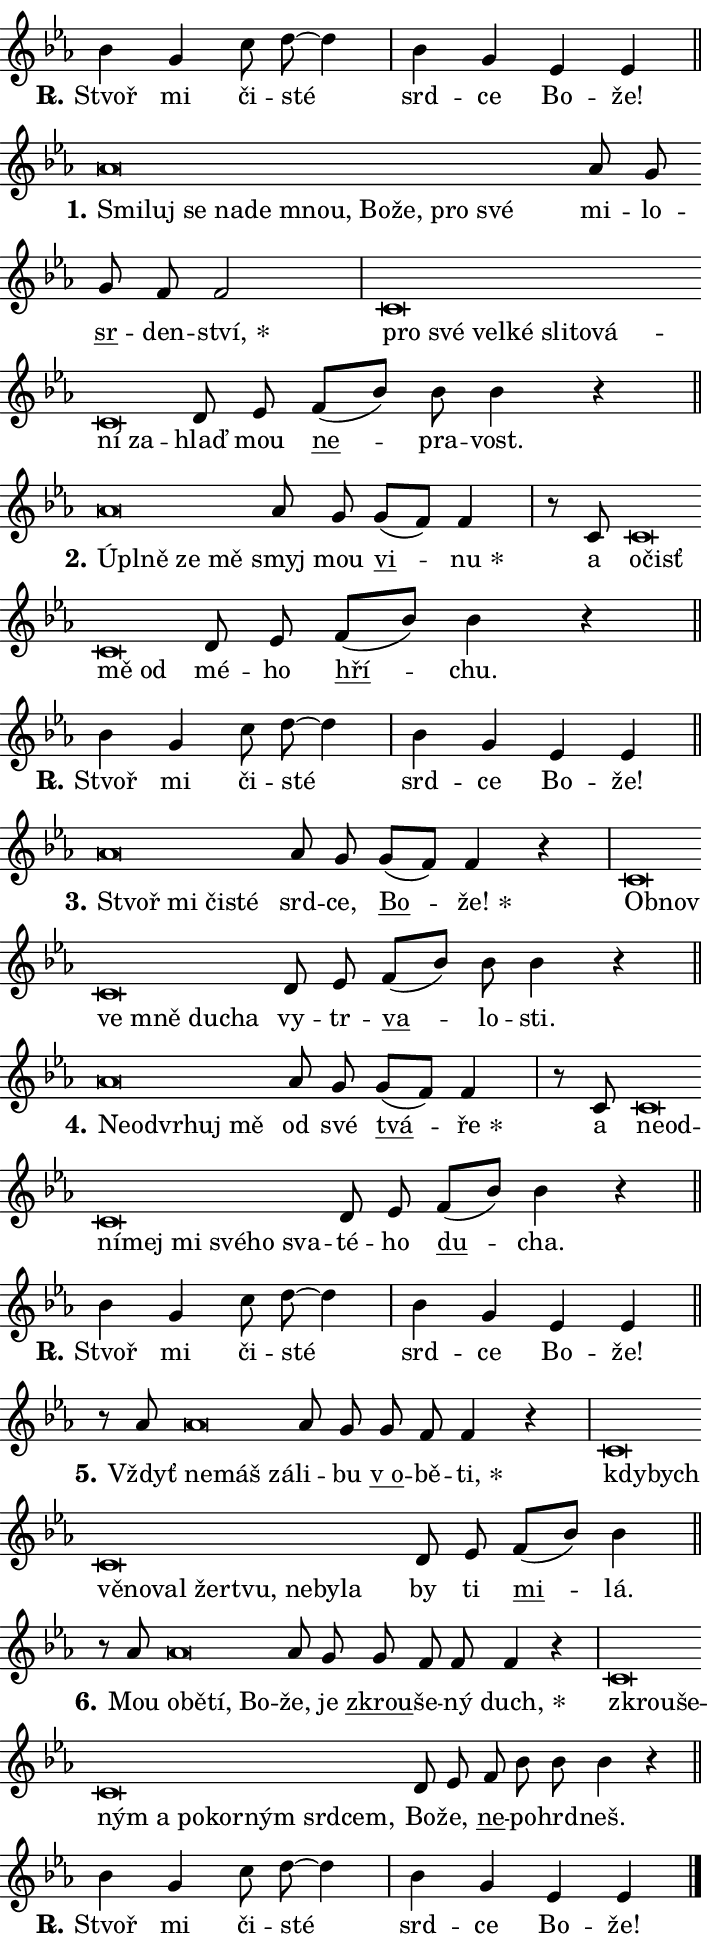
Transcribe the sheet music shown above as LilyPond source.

\version "2.24.0"
\header { tagline = "" }
\paper {
  indent = 0\cm
  top-margin = 0\cm
  right-margin = 0.13\cm % to fit lyric hyphens
  bottom-margin = 0\cm
  left-margin = 0\cm
  paper-width = 12\cm
  page-breaking = #ly:one-page-breaking
  system-system-spacing.basic-distance = #11
  score-system-spacing.basic-distance = #11
  ragged-last = ##f
}


%% Author: Thomas Morley
%% https://lists.gnu.org/archive/html/lilypond-user/2020-05/msg00002.html
#(define (line-position grob)
"Returns position of @var[grob} in current system:
   @code{'start}, if at first time-step
   @code{'end}, if at last time-step
   @code{'middle} otherwise
"
  (let* ((col (ly:item-get-column grob))
         (ln (ly:grob-object col 'left-neighbor))
         (rn (ly:grob-object col 'right-neighbor))
         (col-to-check-left (if (ly:grob? ln) ln col))
         (col-to-check-right (if (ly:grob? rn) rn col))
         (break-dir-left
           (and
             (ly:grob-property col-to-check-left 'non-musical #f)
             (ly:item-break-dir col-to-check-left)))
         (break-dir-right
           (and
             (ly:grob-property col-to-check-right 'non-musical #f)
             (ly:item-break-dir col-to-check-right))))
        (cond ((eqv? 1 break-dir-left) 'start)
              ((eqv? -1 break-dir-right) 'end)
              (else 'middle))))

#(define (tranparent-at-line-position vctor)
  (lambda (grob)
  "Relying on @code{line-position} select the relevant enry from @var{vctor}.
Used to determine transparency,"
    (case (line-position grob)
      ((end) (not (vector-ref vctor 0)))
      ((middle) (not (vector-ref vctor 1)))
      ((start) (not (vector-ref vctor 2))))))

noteHeadBreakVisibility =
#(define-music-function (break-visibility)(vector?)
"Makes @code{NoteHead}s transparent relying on @var{break-visibility}"
#{
  \override NoteHead.transparent =
    #(tranparent-at-line-position break-visibility)
#})

#(define delete-ledgers-for-transparent-note-heads
  (lambda (grob)
    "Reads whether a @code{NoteHead} is transparent.
If so this @code{NoteHead} is removed from @code{'note-heads} from
@var{grob}, which is supposed to be @code{LedgerLineSpanner}.
As a result ledgers are not printed for this @code{NoteHead}"
    (let* ((nhds-array (ly:grob-object grob 'note-heads))
           (nhds-list
             (if (ly:grob-array? nhds-array)
                 (ly:grob-array->list nhds-array)
                 '()))
           ;; Relies on the transparent-property being done before
           ;; Staff.LedgerLineSpanner.after-line-breaking is executed.
           ;; This is fragile ...
           (to-keep
             (remove
               (lambda (nhd)
                 (ly:grob-property nhd 'transparent #f))
               nhds-list)))
      ;; TODO find a better method to iterate over grob-arrays, similiar
      ;; to filter/remove etc for lists
      ;; For now rebuilt from scratch
      (set! (ly:grob-object grob 'note-heads)  '())
      (for-each
        (lambda (nhd)
          (ly:pointer-group-interface::add-grob grob 'note-heads nhd))
        to-keep))))

squashNotes = {
  \override NoteHead.X-extent = #'(-0.2 . 0.2)
  \override NoteHead.Y-extent = #'(-0.75 . 0)
  \override NoteHead.stencil =
    #(lambda (grob)
       (let ((pos (ly:grob-property grob 'staff-position)))
         (begin
           (if (< pos -7) (display "ERROR: Lower brevis then expected\n") (display ""))
           (if (<= pos -6) ly:text-interface::print ly:note-head::print))))
}
unSquashNotes = {
  \revert NoteHead.X-extent
  \revert NoteHead.Y-extent
  \revert NoteHead.stencil
}

hideNotes = \noteHeadBreakVisibility #begin-of-line-visible
unHideNotes = \noteHeadBreakVisibility #all-visible

% work-around for resetting accidentals
% https://lilypond.org/doc/v2.23/Documentation/notation/displaying-rhythms#unmetered-music
cadenzaMeasure = {
  \cadenzaOff
  \partial 1024 s1024
  \cadenzaOn
}

#(define-markup-command (accent layout props text) (markup?)
  "Underline accented syllable"
  (interpret-markup layout props
    #{\markup \override #'(offset . 4.3) \underline { #text }#}))

responsum = \markup \concat {
  "R" \hspace #-1.05 \path #0.1 #'((moveto 0 0.07) (lineto 0.9 0.8)) \hspace #0.05 "."
}

spaceSize = #0.6828661417322834 % exact space size for TeX Gyre Schola

\layout {
  \context {
    \Staff
    \remove "Time_signature_engraver"
    \override LedgerLineSpanner.after-line-breaking = #delete-ledgers-for-transparent-note-heads
  }
  \context {
    \Lyrics {
      \override LyricSpace.minimum-distance = \spaceSize
      \override LyricText.font-name = #"TeX Gyre Schola"
      \override LyricText.font-size = 1
      \override StanzaNumber.font-name = #"TeX Gyre Schola Bold"
      \override StanzaNumber.font-size = 1
    }
  }
  \context {
    \Score 
    \override NoteHead.text =
      #(lambda (grob) 
        (let ((pos (ly:grob-property grob 'staff-position)))
          #{\markup {
            \combine
              \halign #-0.55 \raise #(if (= pos -6) 0 0.5) \override #'(thickness . 2) \draw-line #'(3.2 . 0)
              \musicglyph "noteheads.sM1"
          }#}))
  }
}

% magnetic-lyrics.ily
%
%   written by
%     Jean Abou Samra <jean@abou-samra.fr>
%     Werner Lemberg <wl@gnu.org>
%
%   adapted by
%     Jiri Hon <jiri.hon@gmail.com>
%
% Version 2022-Apr-15

% https://www.mail-archive.com/lilypond-user@gnu.org/msg149350.html

#(define (Left_hyphen_pointer_engraver context)
   "Collect syllable-hyphen-syllable occurrences in lyrics and store
them in properties.  This engraver only looks to the left.  For
example, if the lyrics input is @code{foo -- bar}, it does the
following.

@itemize @bullet
@item
Set the @code{text} property of the @code{LyricHyphen} grob between
@q{foo} and @q{bar} to @code{foo}.

@item
Set the @code{left-hyphen} property of the @code{LyricText} grob with
text @q{foo} to the @code{LyricHyphen} grob between @q{foo} and
@q{bar}.
@end itemize

Use this auxiliary engraver in combination with the
@code{lyric-@/text::@/apply-@/magnetic-@/offset!} hook."
   (let ((hyphen #f)
         (text #f))
     (make-engraver
      (acknowledgers
       ((lyric-syllable-interface engraver grob source-engraver)
        (set! text grob)))
      (end-acknowledgers
       ((lyric-hyphen-interface engraver grob source-engraver)
        ;(when (not (grob::has-interface grob 'lyric-space-interface))
          (set! hyphen grob)));)
      ((stop-translation-timestep engraver)
       (when (and text hyphen)
         (ly:grob-set-object! text 'left-hyphen hyphen))
       (set! text #f)
       (set! hyphen #f)))))

#(define (lyric-text::apply-magnetic-offset! grob)
   "If the space between two syllables is less than the value in
property @code{LyricText@/.details@/.squash-threshold}, move the right
syllable to the left so that it gets concatenated with the left
syllable.

Use this function as a hook for
@code{LyricText@/.after-@/line-@/breaking} if the
@code{Left_@/hyphen_@/pointer_@/engraver} is active."
   (let ((hyphen (ly:grob-object grob 'left-hyphen #f)))
     (when hyphen
       (let ((left-text (ly:spanner-bound hyphen LEFT)))
         (when (grob::has-interface left-text 'lyric-syllable-interface)
           (let* ((common (ly:grob-common-refpoint grob left-text X))
                  (this-x-ext (ly:grob-extent grob common X))
                  (left-x-ext
                   (begin
                     ;; Trigger magnetism for left-text.
                     (ly:grob-property left-text 'after-line-breaking)
                     (ly:grob-extent left-text common X)))
                  ;; `delta` is the gap width between two syllables.
                  (delta (- (interval-start this-x-ext)
                            (interval-end left-x-ext)))
                  (details (ly:grob-property grob 'details))
                  (threshold (assoc-get 'squash-threshold details 0.2)))
             (when (< delta threshold)
               (let* (;; We have to manipulate the input text so that
                      ;; ligatures crossing syllable boundaries are not
                      ;; disabled.  For languages based on the Latin
                      ;; script this is essentially a beautification.
                      ;; However, for non-Western scripts it can be a
                      ;; necessity.
                      (lt (ly:grob-property left-text 'text))
                      (rt (ly:grob-property grob 'text))
                      (is-space (grob::has-interface hyphen 'lyric-space-interface))
                      (space (if is-space " " ""))
                      (extra-delta (if is-space spaceSize 0))
                      ;; Append new syllable.
                      (ltrt-space (if (and (string? lt) (string? rt))
                                (string-append lt space rt)
                                (make-concat-markup (list lt space rt))))
                      ;; Right-align `ltrt` to the right side.
                      (ltrt-space-markup (grob-interpret-markup
                               grob
                               (make-translate-markup
                                (cons (interval-length this-x-ext) 0)
                                (make-right-align-markup ltrt-space)))))
                 (begin
                   ;; Don't print `left-text`.
                   (ly:grob-set-property! left-text 'stencil #f)
                   ;; Set text and stencil (which holds all collected
                   ;; syllables so far) and shift it to the left.
                   (ly:grob-set-property! grob 'text ltrt-space)
                   (ly:grob-set-property! grob 'stencil ltrt-space-markup)
                   (ly:grob-translate-axis! grob (- (- delta extra-delta)) X))))))))))


#(define (lyric-hyphen::displace-bounds-first grob)
   ;; Make very sure this callback isn't triggered too early.
   (let ((left (ly:spanner-bound grob LEFT))
         (right (ly:spanner-bound grob RIGHT)))
     (ly:grob-property left 'after-line-breaking)
     (ly:grob-property right 'after-line-breaking)
     (ly:lyric-hyphen::print grob)))

squashThreshold = #0.4

\layout {
  \context {
    \Lyrics
    \consists #Left_hyphen_pointer_engraver
    \override LyricText.after-line-breaking =
      #lyric-text::apply-magnetic-offset!
    \override LyricHyphen.stencil = #lyric-hyphen::displace-bounds-first
    \override LyricText.details.squash-threshold = \squashThreshold
    \override LyricHyphen.minimum-distance = 0
    \override LyricHyphen.minimum-length = \squashThreshold
  }
}

squashText = \override LyricText.details.squash-threshold = 9999
unSquashText = \override LyricText.details.squash-threshold = \squashThreshold

leftText = \override LyricText.self-alignment-X = #LEFT
unLeftText = \revert LyricText.self-alignment-X

starOffset = #(lambda (grob) 
                (let ((x_offset (ly:self-alignment-interface::aligned-on-x-parent grob)))
                  (if (= x_offset 0) 0 (+ x_offset 1.2))))

star = #(define-music-function (syllable)(string?)
"Append star separator at the end of a syllable"
#{
  \once \override LyricText.X-offset = #starOffset
  \lyricmode { \markup {
    #syllable
    \override #'((font-name . "TeX Gyre Schola Bold")) \hspace #0.2 \lower #0.65 \larger "*"
  } }
#})

starAccent = #(define-music-function (syllable)(string?)
"Append star separator at the end of a syllable and make accent"
#{
  \once \override LyricText.X-offset = #starOffset
  \lyricmode { \markup {
    \accent #syllable
    \override #'((font-name . "TeX Gyre Schola Bold")) \hspace #0.2 \lower #0.65 \larger "*"
  } }
#})

breath = #(define-music-function (syllable)(string?)
"Append breathing indicator at the end of a syllable"
#{
  \lyricmode { \markup { #syllable "+" } }
#})

optionalBreath = #(define-music-function (syllable)(string?)
"Append optional breathing indicator at the end of a syllable"
#{
  \lyricmode { \markup { #syllable "(+)" } }
#})


\score {
    <<
        \new Voice = "melody" { \cadenzaOn \key es \major \relative { bes'4 g c8 d8~ 4 \cadenzaMeasure \bar "|" bes4 g \bar "" es es \cadenzaMeasure \bar "||" \break } }
        \new Lyrics \lyricsto "melody" { \lyricmode { \set stanza = \responsum
Stvoř mi či -- sté srd -- ce Bo -- že! } }
    >>
    \layout {}
}

\score {
    <<
        \new Voice = "melody" { \cadenzaOn \key es \major \relative { \squashNotes as'\breve*1/16 \hideNotes \breve*1/16 \bar "" \breve*1/16 \bar "" \breve*1/16 \bar "" \breve*1/16 \bar "" \breve*1/16 \bar "" \breve*1/16 \bar "" \breve*1/16 \bar "" \breve*1/16 \breve*1/16 \bar "" \unHideNotes \unSquashNotes as8 g \bar "" g f f2 \cadenzaMeasure \bar "|" \squashNotes c\breve*1/16 \hideNotes \breve*1/16 \bar "" \breve*1/16 \bar "" \breve*1/16 \bar "" \breve*1/16 \bar "" \breve*1/16 \bar "" \breve*1/16 \bar "" \breve*1/16 \breve*1/16 \bar "" \unHideNotes \unSquashNotes d8 es \bar "" f[( bes)] bes bes4 r \cadenzaMeasure \bar "||" \break } }
        \new Lyrics \lyricsto "melody" { \lyricmode { \set stanza = "1."
\leftText Smi -- \squashText luj se na -- de mnou, Bo -- že, pro své \unLeftText \unSquashText mi -- lo -- \markup \accent sr -- den -- \star ství, \leftText pro \squashText své vel -- ké sli -- to -- vá -- ní za -- \unLeftText \unSquashText hlaď mou \markup \accent ne -- pra -- vost. } }
    >>
    \layout {}
}

\score {
    <<
        \new Voice = "melody" { \cadenzaOn \key es \major \relative { \squashNotes as'\breve*1/16 \hideNotes \breve*1/16 \bar "" \breve*1/16 \breve*1/16 \bar "" \unHideNotes \unSquashNotes as8 g \bar "" g[( f)] f4 \cadenzaMeasure \bar "|" r8 c \squashNotes c\breve*1/16 \hideNotes \breve*1/16 \bar "" \breve*1/16 \breve*1/16 \bar "" \unHideNotes \unSquashNotes d8 es \bar "" f[( bes)] bes4 r \cadenzaMeasure \bar "||" \break } }
        \new Lyrics \lyricsto "melody" { \lyricmode { \set stanza = "2."
\leftText Úpl -- \squashText ně ze mě \unLeftText \unSquashText smyj mou \markup \accent vi -- \star nu a \leftText o -- \squashText čisť mě od \unLeftText \unSquashText mé -- ho \markup \accent hří -- chu. } }
    >>
    \layout {}
}

\score {
    <<
        \new Voice = "melody" { \cadenzaOn \key es \major \relative { bes'4 g c8 d8~ 4 \cadenzaMeasure \bar "|" bes4 g \bar "" es es \cadenzaMeasure \bar "||" \break } }
        \new Lyrics \lyricsto "melody" { \lyricmode { \set stanza = \responsum
Stvoř mi či -- sté srd -- ce Bo -- že! } }
    >>
    \layout {}
}

\score {
    <<
        \new Voice = "melody" { \cadenzaOn \key es \major \relative { \squashNotes as'\breve*1/16 \hideNotes \breve*1/16 \bar "" \breve*1/16 \breve*1/16 \bar "" \unHideNotes \unSquashNotes as8 g \bar "" g[( f)] f4 r \cadenzaMeasure \bar "|" \squashNotes c\breve*1/16 \hideNotes \breve*1/16 \bar "" \breve*1/16 \bar "" \breve*1/16 \bar "" \breve*1/16 \breve*1/16 \bar "" \unHideNotes \unSquashNotes d8 es \bar "" f[( bes)] bes bes4 r \cadenzaMeasure \bar "||" \break } }
        \new Lyrics \lyricsto "melody" { \lyricmode { \set stanza = "3."
\leftText Stvoř \squashText mi či -- sté \unLeftText \unSquashText srd -- ce, \markup \accent Bo -- \star že! \leftText Ob -- \squashText nov ve mně du -- cha \unLeftText \unSquashText vy -- tr -- \markup \accent va -- lo -- sti. } }
    >>
    \layout {}
}

\score {
    <<
        \new Voice = "melody" { \cadenzaOn \key es \major \relative { \squashNotes as'\breve*1/16 \hideNotes \breve*1/16 \bar "" \breve*1/16 \bar "" \breve*1/16 \breve*1/16 \bar "" \unHideNotes \unSquashNotes as8 g \bar "" g[( f)] f4 \cadenzaMeasure \bar "|" r8 c \squashNotes c\breve*1/16 \hideNotes \breve*1/16 \bar "" \breve*1/16 \bar "" \breve*1/16 \bar "" \breve*1/16 \bar "" \breve*1/16 \bar "" \breve*1/16 \breve*1/16 \bar "" \unHideNotes \unSquashNotes d8 es \bar "" f[( bes)] bes4 r \cadenzaMeasure \bar "||" \break } }
        \new Lyrics \lyricsto "melody" { \lyricmode { \set stanza = "4."
\leftText Ne -- \squashText od -- vr -- huj mě \unLeftText \unSquashText od své \markup \accent tvá -- \star ře a \leftText ne -- \squashText od -- ní -- mej mi své -- ho sva -- \unLeftText \unSquashText té -- ho \markup \accent du -- cha. } }
    >>
    \layout {}
}

\score {
    <<
        \new Voice = "melody" { \cadenzaOn \key es \major \relative { bes'4 g c8 d8~ 4 \cadenzaMeasure \bar "|" bes4 g \bar "" es es \cadenzaMeasure \bar "||" \break } }
        \new Lyrics \lyricsto "melody" { \lyricmode { \set stanza = \responsum
Stvoř mi či -- sté srd -- ce Bo -- že! } }
    >>
    \layout {}
}

\score {
    <<
        \new Voice = "melody" { \cadenzaOn \key es \major \relative { r8 as' \squashNotes as\breve*1/16 \hideNotes \breve*1/16 \breve*1/16 \bar "" \unHideNotes \unSquashNotes as8 g \bar "" g f f4 r \cadenzaMeasure \bar "|" \squashNotes c\breve*1/16 \hideNotes \breve*1/16 \bar "" \breve*1/16 \bar "" \breve*1/16 \bar "" \breve*1/16 \bar "" \breve*1/16 \bar "" \breve*1/16 \bar "" \breve*1/16 \bar "" \breve*1/16 \breve*1/16 \bar "" \unHideNotes \unSquashNotes d8 es \bar "" f[( bes)] bes4 \cadenzaMeasure \bar "||" \break } }
        \new Lyrics \lyricsto "melody" { \lyricmode { \set stanza = "5."
Vždyť \leftText ne -- \squashText máš zá -- \unLeftText \unSquashText li -- bu \markup \accent "v o" -- bě -- \star ti, \leftText kdy -- \squashText bych vě -- no -- val žer -- tvu, ne -- by -- la \unLeftText \unSquashText by ti \markup \accent mi -- lá. } }
    >>
    \layout {}
}

\score {
    <<
        \new Voice = "melody" { \cadenzaOn \key es \major \relative { r8 as' \squashNotes as\breve*1/16 \hideNotes \breve*1/16 \bar "" \breve*1/16 \breve*1/16 \bar "" \unHideNotes \unSquashNotes as8 g \bar "" g f f f4 r \cadenzaMeasure \bar "|" \squashNotes c\breve*1/16 \hideNotes \breve*1/16 \bar "" \breve*1/16 \bar "" \breve*1/16 \bar "" \breve*1/16 \bar "" \breve*1/16 \bar "" \breve*1/16 \bar "" \breve*1/16 \breve*1/16 \bar "" \unHideNotes \unSquashNotes d8 es \bar "" f bes bes bes4 r \cadenzaMeasure \bar "||" \break } }
        \new Lyrics \lyricsto "melody" { \lyricmode { \set stanza = "6."
Mou \leftText o -- \squashText bě -- tí, Bo -- \unLeftText \unSquashText že, je \markup \accent zkrou -- še -- ný \star duch, \leftText zkrou -- \squashText še -- ným a po -- kor -- ným srd -- cem, \unLeftText \unSquashText Bo -- že, \markup \accent ne -- po -- hrd -- neš. } }
    >>
    \layout {}
}

\score {
    <<
        \new Voice = "melody" { \cadenzaOn \key es \major \relative { bes'4 g c8 d8~ 4 \cadenzaMeasure \bar "|" bes4 g \bar "" es es \cadenzaMeasure \bar "||" \break } \bar "|." }
        \new Lyrics \lyricsto "melody" { \lyricmode { \set stanza = \responsum
Stvoř mi či -- sté srd -- ce Bo -- že! } }
    >>
    \layout {}
}
